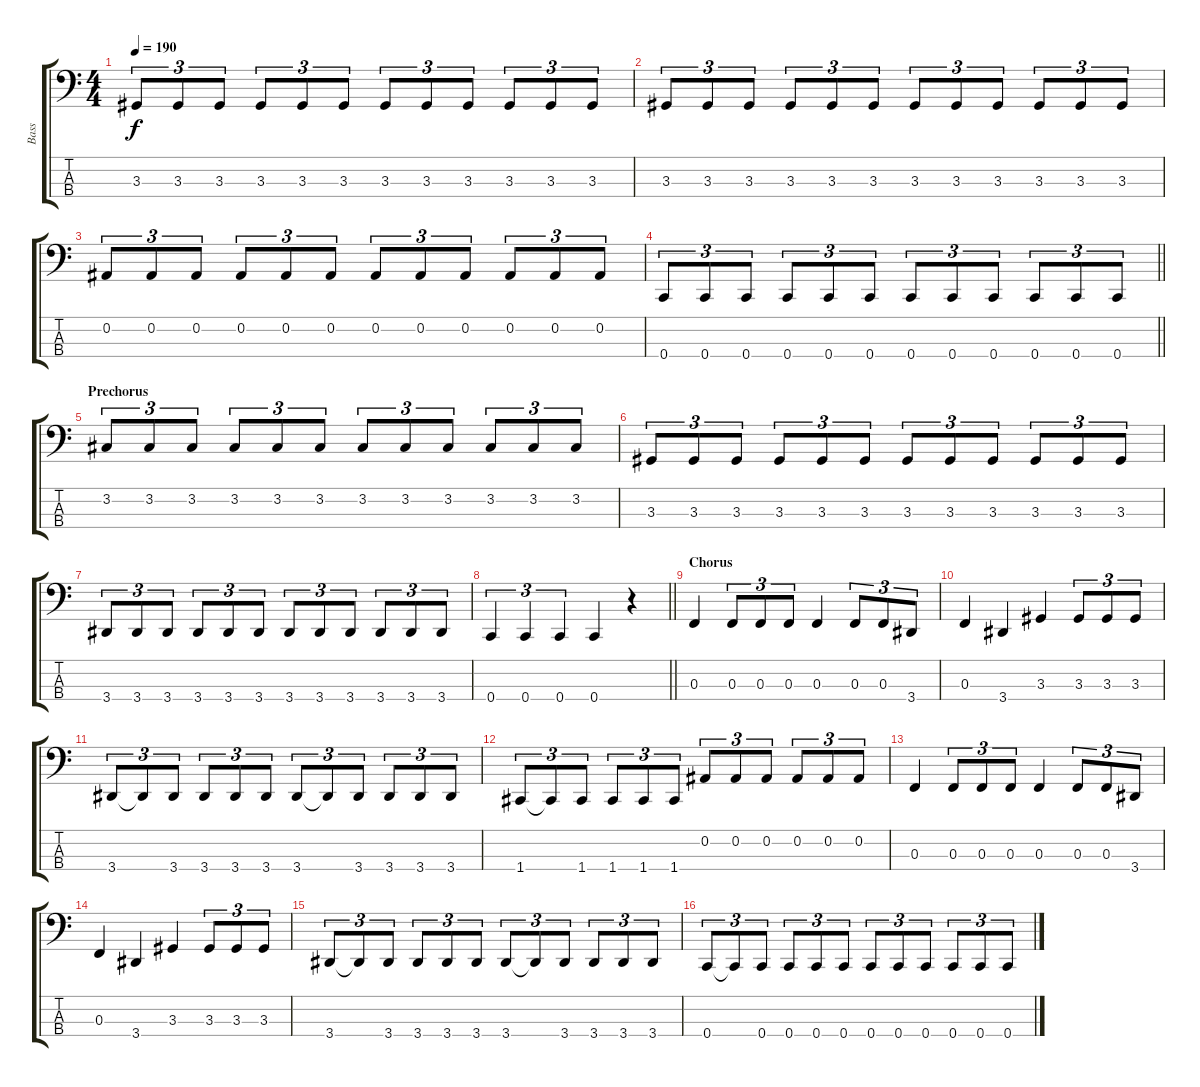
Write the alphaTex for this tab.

\track ("Bass " "Bass ") {instrument electricbasspick}
\staff {score tabs}
\tuning (Eb2 Bb1 F1 C1) {hide}
\ts (4 4)
\tempo 190
\clef f4
\ks c
3.3.8{tu (3 2) dy f} 3.3.8{tu (3 2)} 3.3.8{tu (3 2)} 3.3.8{tu (3 2)} 3.3.8{tu (3 2)} 3.3.8{tu (3 2)} 3.3.8{tu (3 2)} 3.3.8{tu (3 2)} 3.3.8{tu (3 2)} 3.3.8{tu (3 2)} 3.3.8{tu (3 2)} 3.3.8{tu (3 2)} |
3.3.8{tu (3 2)} 3.3.8{tu (3 2)} 3.3.8{tu (3 2)} 3.3.8{tu (3 2)} 3.3.8{tu (3 2)} 3.3.8{tu (3 2)} 3.3.8{tu (3 2)} 3.3.8{tu (3 2)} 3.3.8{tu (3 2)} 3.3.8{tu (3 2)} 3.3.8{tu (3 2)} 3.3.8{tu (3 2)} |
0.2.8{tu (3 2)} 0.2.8{tu (3 2)} 0.2.8{tu (3 2)} 0.2.8{tu (3 2)} 0.2.8{tu (3 2)} 0.2.8{tu (3 2)} 0.2.8{tu (3 2)} 0.2.8{tu (3 2)} 0.2.8{tu (3 2)} 0.2.8{tu (3 2)} 0.2.8{tu (3 2)} 0.2.8{tu (3 2)} |
\barLineRight lightlight
0.4.8{tu (3 2)} 0.4.8{tu (3 2)} 0.4.8{tu (3 2)} 0.4.8{tu (3 2)} 0.4.8{tu (3 2)} 0.4.8{tu (3 2)} 0.4.8{tu (3 2)} 0.4.8{tu (3 2)} 0.4.8{tu (3 2)} 0.4.8{tu (3 2)} 0.4.8{tu (3 2)} 0.4.8{tu (3 2)} |
\section ("" "Prechorus")
3.2.8{tu (3 2)} 3.2.8{tu (3 2)} 3.2.8{tu (3 2)} 3.2.8{tu (3 2)} 3.2.8{tu (3 2)} 3.2.8{tu (3 2)} 3.2.8{tu (3 2)} 3.2.8{tu (3 2)} 3.2.8{tu (3 2)} 3.2.8{tu (3 2)} 3.2.8{tu (3 2)} 3.2.8{tu (3 2)} |
3.3.8{tu (3 2)} 3.3.8{tu (3 2)} 3.3.8{tu (3 2)} 3.3.8{tu (3 2)} 3.3.8{tu (3 2)} 3.3.8{tu (3 2)} 3.3.8{tu (3 2)} 3.3.8{tu (3 2)} 3.3.8{tu (3 2)} 3.3.8{tu (3 2)} 3.3.8{tu (3 2)} 3.3.8{tu (3 2)} |
3.4.8{tu (3 2)} 3.4.8{tu (3 2)} 3.4.8{tu (3 2)} 3.4.8{tu (3 2)} 3.4.8{tu (3 2)} 3.4.8{tu (3 2)} 3.4.8{tu (3 2)} 3.4.8{tu (3 2)} 3.4.8{tu (3 2)} 3.4.8{tu (3 2)} 3.4.8{tu (3 2)} 3.4.8{tu (3 2)} |
\barLineRight lightlight
0.4.4{tu (3 2)} 0.4.4{tu (3 2)} 0.4.4{tu (3 2)} 0.4.4 r.4 |
\section ("" "Chorus")
0.3.4 0.3.8{tu (3 2)} 0.3.8{tu (3 2)} 0.3.8{tu (3 2)} 0.3.4 0.3.8{tu (3 2)} 0.3.8{tu (3 2)} 3.4.8{tu (3 2)} |
0.3.4 3.4.4 3.3.4 3.3.8{tu (3 2)} 3.3.8{tu (3 2)} 3.3.8{tu (3 2)} |
3.4.8{tu (3 2)} 3.4{t}.8{tu (3 2)} 3.4.8{tu (3 2)} 3.4.8{tu (3 2)} 3.4.8{tu (3 2)} 3.4.8{tu (3 2)} 3.4.8{tu (3 2)} 3.4{t}.8{tu (3 2)} 3.4.8{tu (3 2)} 3.4.8{tu (3 2)} 3.4.8{tu (3 2)} 3.4.8{tu (3 2)} |
1.4.8{tu (3 2)} 1.4{t}.8{tu (3 2)} 1.4.8{tu (3 2)} 1.4.8{tu (3 2)} 1.4.8{tu (3 2)} 1.4.8{tu (3 2)} 0.2.8{tu (3 2)} 0.2.8{tu (3 2)} 0.2.8{tu (3 2)} 0.2.8{tu (3 2)} 0.2.8{tu (3 2)} 0.2.8{tu (3 2)} |
0.3.4 0.3.8{tu (3 2)} 0.3.8{tu (3 2)} 0.3.8{tu (3 2)} 0.3.4 0.3.8{tu (3 2)} 0.3.8{tu (3 2)} 3.4.8{tu (3 2)} |
0.3.4 3.4.4 3.3.4 3.3.8{tu (3 2)} 3.3.8{tu (3 2)} 3.3.8{tu (3 2)} |
3.4.8{tu (3 2)} 3.4{t}.8{tu (3 2)} 3.4.8{tu (3 2)} 3.4.8{tu (3 2)} 3.4.8{tu (3 2)} 3.4.8{tu (3 2)} 3.4.8{tu (3 2)} 3.4{t}.8{tu (3 2)} 3.4.8{tu (3 2)} 3.4.8{tu (3 2)} 3.4.8{tu (3 2)} 3.4.8{tu (3 2)} |
0.4.8{tu (3 2)} 0.4{t}.8{tu (3 2)} 0.4.8{tu (3 2)} 0.4.8{tu (3 2)} 0.4.8{tu (3 2)} 0.4.8{tu (3 2)} 0.4.8{tu (3 2)} 0.4.8{tu (3 2)} 0.4.8{tu (3 2)} 0.4.8{tu (3 2)} 0.4.8{tu (3 2)} 0.4.8{tu (3 2)}
